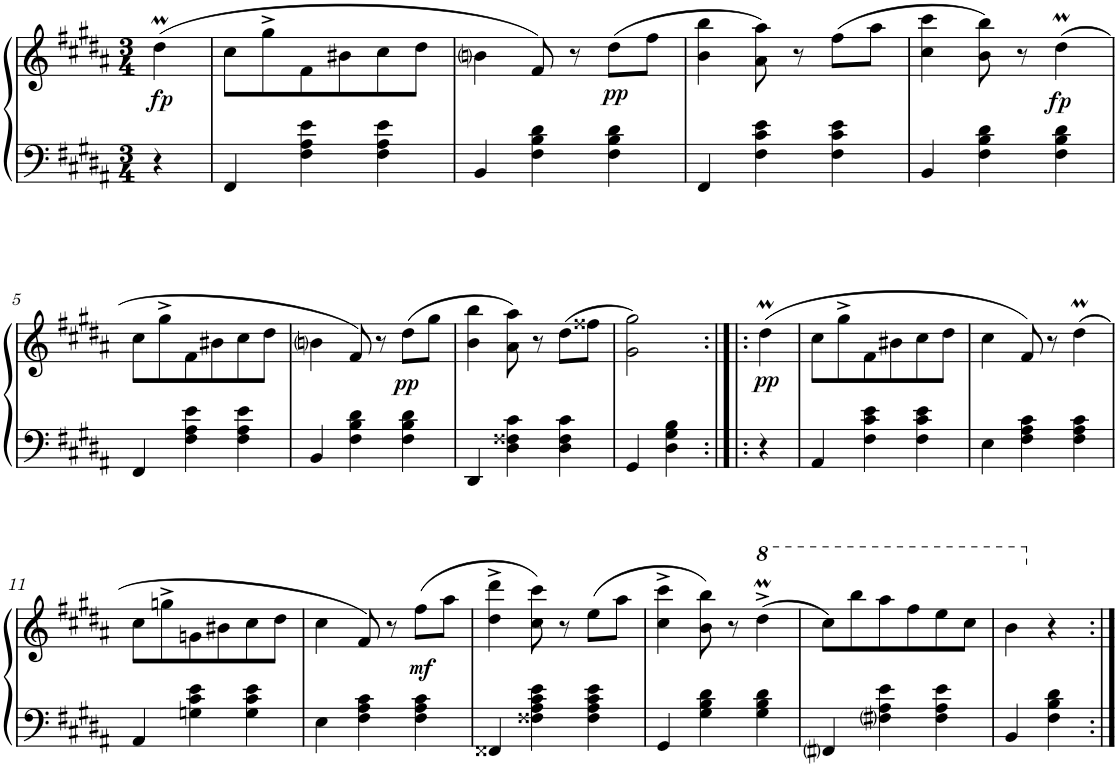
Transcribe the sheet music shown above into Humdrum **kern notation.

**kern	**kern	**dynam
*part1	*part1	*part1
*staff2	*staff1	*staff1/2
*I"Midi_1	*	*
*clefF4	*clefG2	*
*k[f#c#g#d#a#]	*k[f#c#g#d#a#]	*
*M3/4	*M3/4	*
=	=	=
!	!	!LO:DY:b
4r	(>4dd#m\	fp
=1	=1	=1
4FF#/	8cc#\L	.
.	8gg#^\	.
4F#\ 4A#\ 4e\	8f#\	.
.	8b#X\	.
4F#\ 4A#\ 4e\	8cc#\	.
.	8dd#\J	.
=2	=2	=2
4BB/	4bni\	.
4F#\ 4B\ 4d#\	8f#/)	.
.	8r	.
!	!	!LO:DY:b
4F#\ 4B\ 4d#\	(>8dd#\L	pp
.	8ff#\J	.
=3	=3	=3
4FF#/	4b\ 4bb\	.
4F#\ 4c#\ 4e\	8a#\ 8aa#\)	.
.	8r	.
4F#\ 4c#\ 4e\	(>8ff#\L	.
.	8aa#\J	.
=4	=4	=4
4BB/	4cc#\ 4ccc#\	.
4F#\ 4B\ 4d#\	8b\ 8bb\)	.
.	8r	.
!	!	!LO:DY:b
4F#\ 4B\ 4d#\	(4dd#m\	fp
!!LO:LB:g=z
=5	=5	=5
4FF#/	8cc#\L	.
.	8gg#^\	.
4F#\ 4A#\ 4e\	8f#\	.
.	8b#X\	.
4F#\ 4A#\ 4e\	8cc#\	.
.	8dd#\J	.
=6	=6	=6
4BB/	4bni\	.
4F#\ 4B\ 4d#\	8f#/)	.
.	8r	.
!	!	!LO:DY:b
4F#\ 4B\ 4d#\	(>8dd#\L	pp
.	8gg#\J	.
=7	=7	=7
4DD#/	4b\ 4bb\	.
4D#\ 4F##X\ 4c#\	8a#\ 8aa#\)	.
.	8r	.
4D#\ 4F##\ 4c#\	(>8dd#\L	.
.	8ff##X\J	.
=8	=8	=8
4GG#/	2g#\ 2gg#\)	.
4D#\ 4G#\ 4B\	.	.
=8X1:|!|:	=8X1:|!|:	=8X1:|!|:
!	!	!LO:DY:b
4r	(>4dd#m\	pp
=9	=9	=9
4AA#/	8cc#\L	.
.	8gg#^\	.
4F#\ 4c#\ 4e\	8f#\	.
.	8b#X\	.
4F#\ 4c#\ 4e\	8cc#\	.
.	8dd#\J	.
=10	=10	=10
4E\	4cc#\	.
4F#\ 4A#\ 4c#\	8f#/)	.
.	8r	.
4F#\ 4A#\ 4c#\	(>4dd#m\	.
!!LO:LB:g=z
=11	=11	=11
4AA#/	8cc#\L	.
.	8ggn^\	.
4Gn\ 4c#\ 4e\	8gn\	.
.	8b#X\	.
4G\ 4c#\ 4e\	8cc#\	.
.	8dd#\J	.
=12	=12	=12
4E\	4cc#\	.
4F#\ 4A#\ 4c#\	8f#/)	.
.	8r	.
!	!	!LO:DY:b
4F#\ 4A#\ 4c#\	(8ff#\L	mf
.	8aa#\J	.
=13	=13	=13
4FF##X/	4dd#\^ 4ddd#\^	.
4F##X\ 4A#\ 4c#\ 4e\	8cc#\ 8ccc#\)	.
.	8r	.
4F##\ 4A#\ 4c#\ 4e\	(>8ee\L	.
.	8aa#\J	.
=14	=14	=14
4GG#/	4cc#\^ 4ccc#\^	.
4G#\ 4B\ 4d#\	8b\ 8bb\)	.
.	8r	.
*	*8va	*
4G#\ 4B\ 4d#\	(>4ddd#m^\	.
=15	=15	=15
4FF#i/	8ccc#\L)	.
.	8bbb\	.
4F#i\ 4A#\ 4e\	8aaa#\	.
.	8fff#\	.
4F#\ 4A#\ 4e\	8eee\	.
.	8ccc#\J	.
=16	=16	=16
4BB/	4bb\	.
*	*X8va	*
4F#\ 4B\ 4d#\	4r	.
=:|!	=:|!	=:|!
*-	*-	*-
